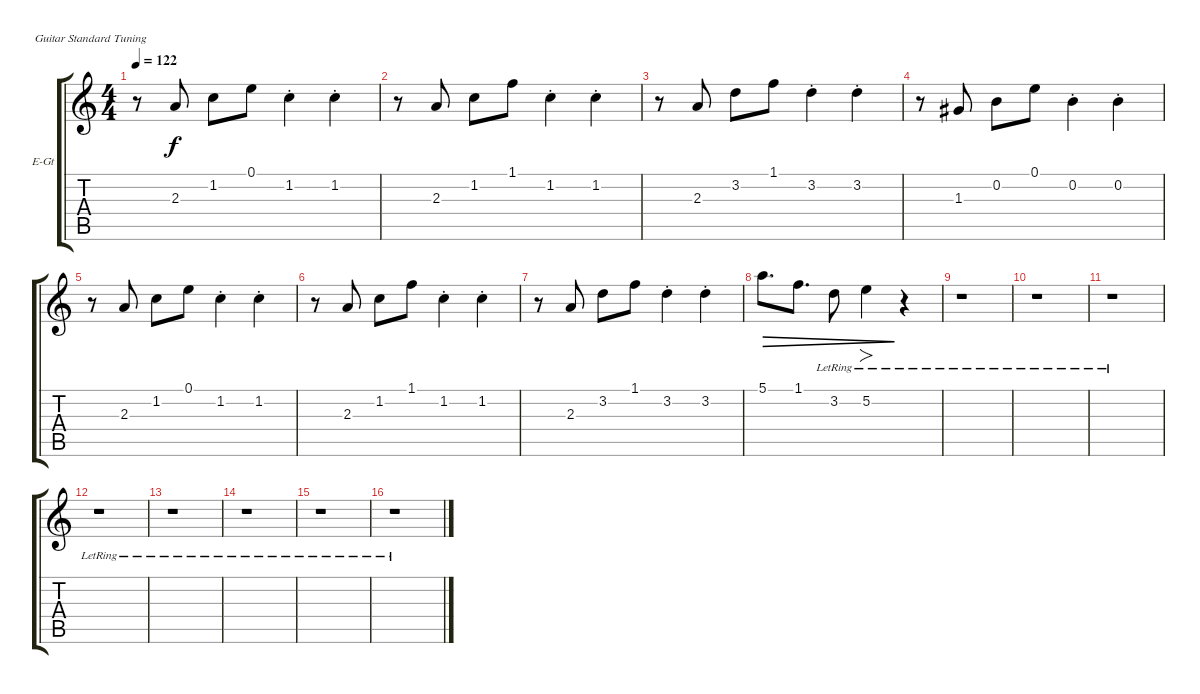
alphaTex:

\defaultSystemsLayout 4
\bracketExtendMode groupsimilarinstruments
\firstSystemTrackNameOrientation horizontal
\otherSystemsTrackNameOrientation horizontal
\track ("Piano" "E-Gt") {instrument electricguitarclean}
\staff {score tabs}
\tuning (E4 B3 G3 D3 A2 E2)
\ts (4 4)
\tempo 122
\clef g2
\ks c
r.8{dy f} 2.3.8 1.2.8 0.1.8 1.2{st}.4 1.2{st}.4 |
r.8 2.3.8 1.2.8 1.1.8 1.2{st}.4 1.2{st}.4 |
r.8 2.3.8 3.2.8 1.1.8 3.2{st}.4 3.2{st}.4 |
r.8 1.3.8 0.2.8 0.1.8 0.2{st}.4 0.2{st}.4 |
r.8 2.3.8 1.2.8 0.1.8 1.2{st}.4 1.2{st}.4 |
r.8 2.3.8 1.2.8 1.1.8 1.2{st}.4 1.2{st}.4 |
r.8 2.3.8 3.2.8 1.1.8 3.2{st}.4 3.2{st}.4 |
5.1.8{d dec} 1.1.8{d dec} 3.2{lr}.8{dec} 5.2{lr}.4{fo dec} r.4 |
r.1 |
r.1 |
r.1 |
r.1 |
r.1 |
r.1 |
r.1 |
r.1
